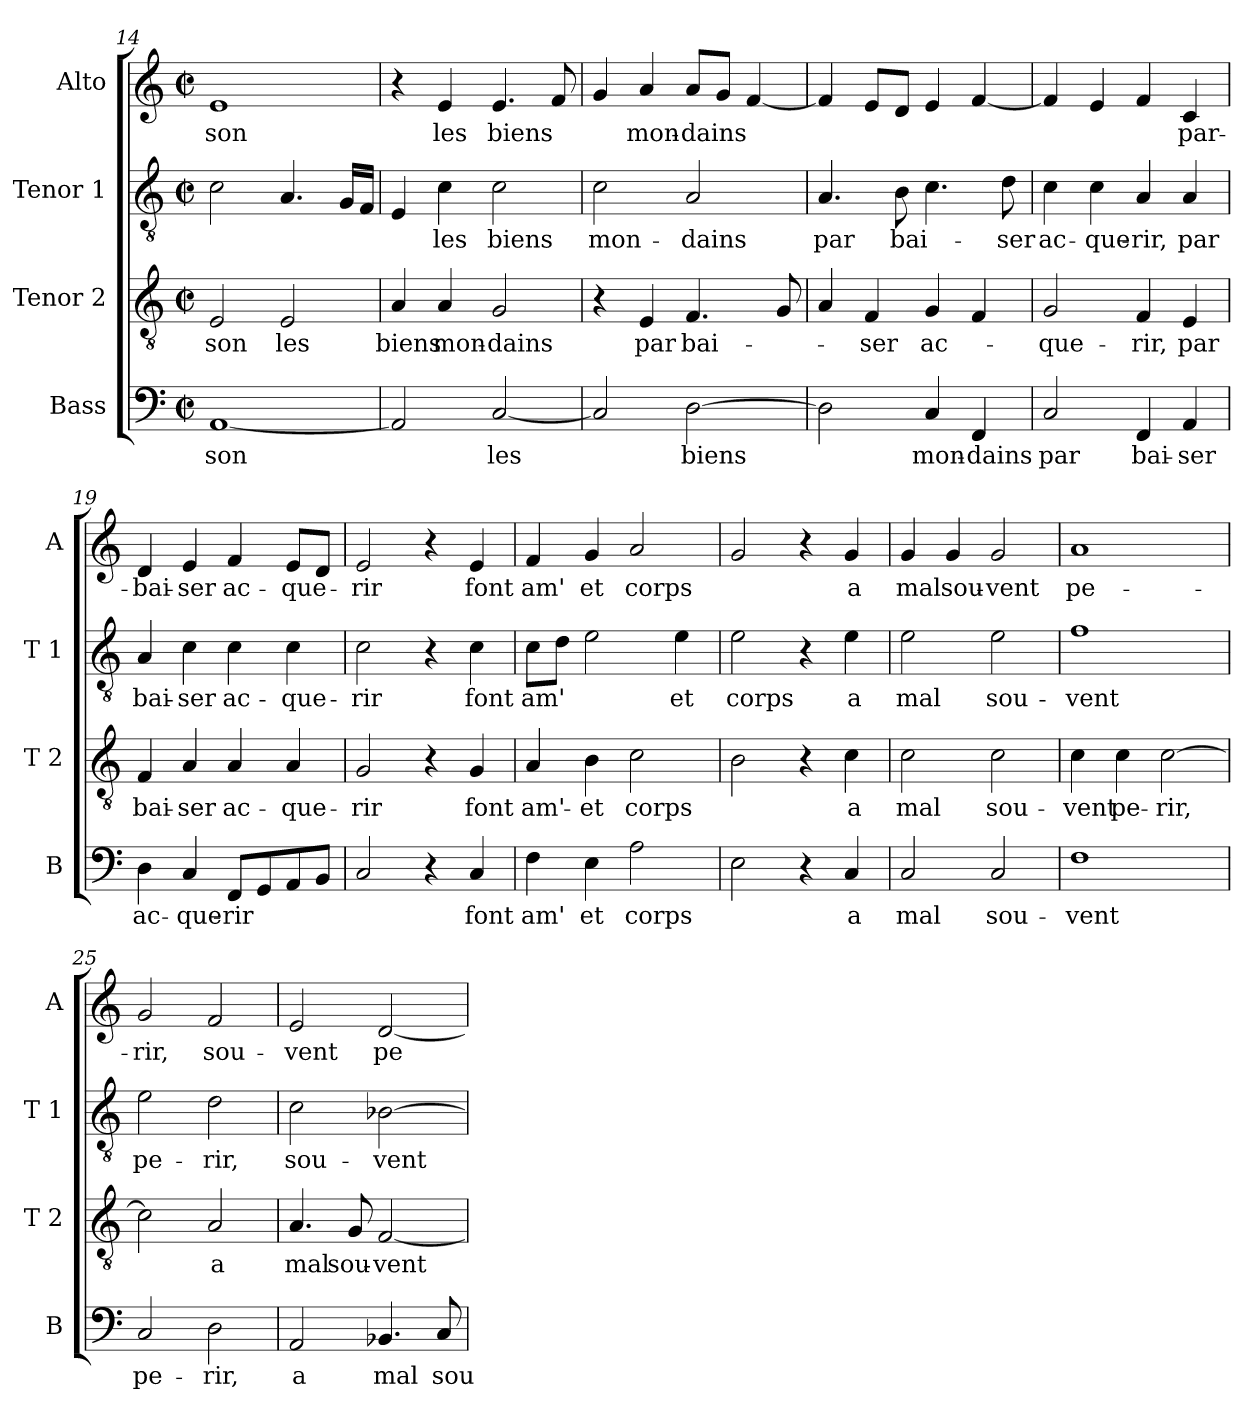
**kern	**text	**kern	**text	**kern	**text	**kern	**text
*part4	*part4	*part3	*part3	*part2	*part2	*part1	*part1
*staff4	*staff4	*staff3	*staff3	*staff2	*staff2	*staff1	*staff1
*I"Bass	*	*I"Tenor 2	*	*I"Tenor 1	*	*I"Alto	*
*I'B	*	*I'T 2	*	*I'T 1	*	*I'A	*
*clefF4	*	*clefGv2	*	*clefGv2	*	*clefG2	*
*k[]	*	*k[]	*	*k[]	*	*k[]	*
*C:	*	*C:	*	*C:	*	*C:	*
*M2/2	*	*M2/2	*	*M2/2	*	*M2/2	*
*met(c|)	*	*met(c|)	*	*met(c|)	*	*met(c|)	*
=14	=14	=14	=14	=14	=14	=14	=14
[1AA	-son	2E/	-son	2c\	.	1e	-son
.	.	2E/	les	4.A/	.	.	.
.	.	.	.	16G/LL	.	.	.
.	.	.	.	16F/JJ	.	.	.
=15	=15	=15	=15	=15	=15	=15	=15
2AA/]	.	4A/	biens	4E/	.	4r	.
.	.	4A/	mon-	4c\	les	4e/	les
[2C/	les	2G/	-dains	2c\	biens	4.e/	biens
.	.	.	.	.	.	8f/	.
=16	=16	=16	=16	=16	=16	=16	=16
2C/]	.	4r	.	2c\	mon-	4g/	.
.	.	4E/	par	.	.	4a/	mon-
[2D\	biens	4.F/	bai-	2A/	-dains	8a/L	-dains
.	.	.	.	.	.	8g/J	.
.	.	.	.	.	.	[4f/	.
.	.	8G/	.	.	.	.	.
=17	=17	=17	=17	=17	=17	=17	=17
2D\]	.	4A/	.	4.A/	par	4f/]	.
.	.	4F/	-ser	.	.	8e/L	.
.	.	.	.	8B\	bai-	8d/J	.
4C/	mon-	4G/	ac-	4.c\	.	4e/	.
4FF/	-dains	4F/	.	.	.	[4f/	.
.	.	.	.	8d\	-ser	.	.
=18	=18	=18	=18	=18	=18	=18	=18
2C/	par	2G/	-que-	4c\	ac-	4f/]	.
.	.	.	.	4c\	-que-	4e/	.
4FF/	bai-	4F/	-rir,	4A/	-rir,	4f/	.
4AA/	-ser	4E/	par	4A/	par	4c/	par-
!!LO:PB:g=z
=19	=19	=19	=19	=19	=19	=19	=19
4D\	ac-	4F/	bai-	4A/	bai-	4d/	-bai-
4C/	-que-	4A/	-ser	4c\	-ser	4e/	-ser
8FF/L	-rir	4A/	ac-	4c\	ac-	4f/	ac-
8GG/	.	.	.	.	.	.	.
8AA/	.	4A/	-que-	4c\	-que-	8e/L	-que-
8BB/J	.	.	.	.	.	8d/J	.
=20	=20	=20	=20	=20	=20	=20	=20
2C/	.	2G/	-rir	2c\	-rir	2e/	-rir
4r	.	4r	.	4r	.	4r	.
4C/	font	4G/	font	4c\	font	4e/	font
=21	=21	=21	=21	=21	=21	=21	=21
4F\	am'	4A/	am'-	8c\L	am'	4f/	am'
.	.	.	.	8d\J	.	.	.
4E\	et	4B\	-et	2e\	.	4g/	et
2A\	corps	2c\	corps	.	.	2a/	corps
.	.	.	.	4e\	et	.	.
=22	=22	=22	=22	=22	=22	=22	=22
2E\	.	2B\	.	2e\	corps	2g/	.
4r	.	4r	.	4r	.	4r	.
4C/	a	4c\	a	4e\	a	4g/	a
=23	=23	=23	=23	=23	=23	=23	=23
2C/	mal	2c\	mal	2e\	mal	4g/	mal
.	.	.	.	.	.	4g/	sou-
2C/	sou-	2c\	sou-	2e\	sou-	2g/	-vent
=24	=24	=24	=24	=24	=24	=24	=24
1F	-vent	4c\	-vent	1f	-vent	1a	pe-
.	.	4c\	pe-	.	.	.	.
.	.	[2c\	-rir,	.	.	.	.
!!LO:LB:g=z
=25	=25	=25	=25	=25	=25	=25	=25
2C/	pe-	2c\]	.	2e\	pe-	2g/	-rir,
2D\	-rir,	2A/	a	2d\	-rir,	2f/	sou-
=26	=26	=26	=26	=26	=26	=26	=26
2AA/	a	4.A/	mal	2c\	sou-	2e/	-vent
.	.	8G/	sou-	.	.	.	.
4.BB-X/	mal	[2F/	-vent	[2B-X\	-vent	[2d/	pe-
8C/	sou-	.	.	.	.	.	.
=	=	=	=	=	=	=	=
*-	*-	*-	*-	*-	*-	*-	*-
